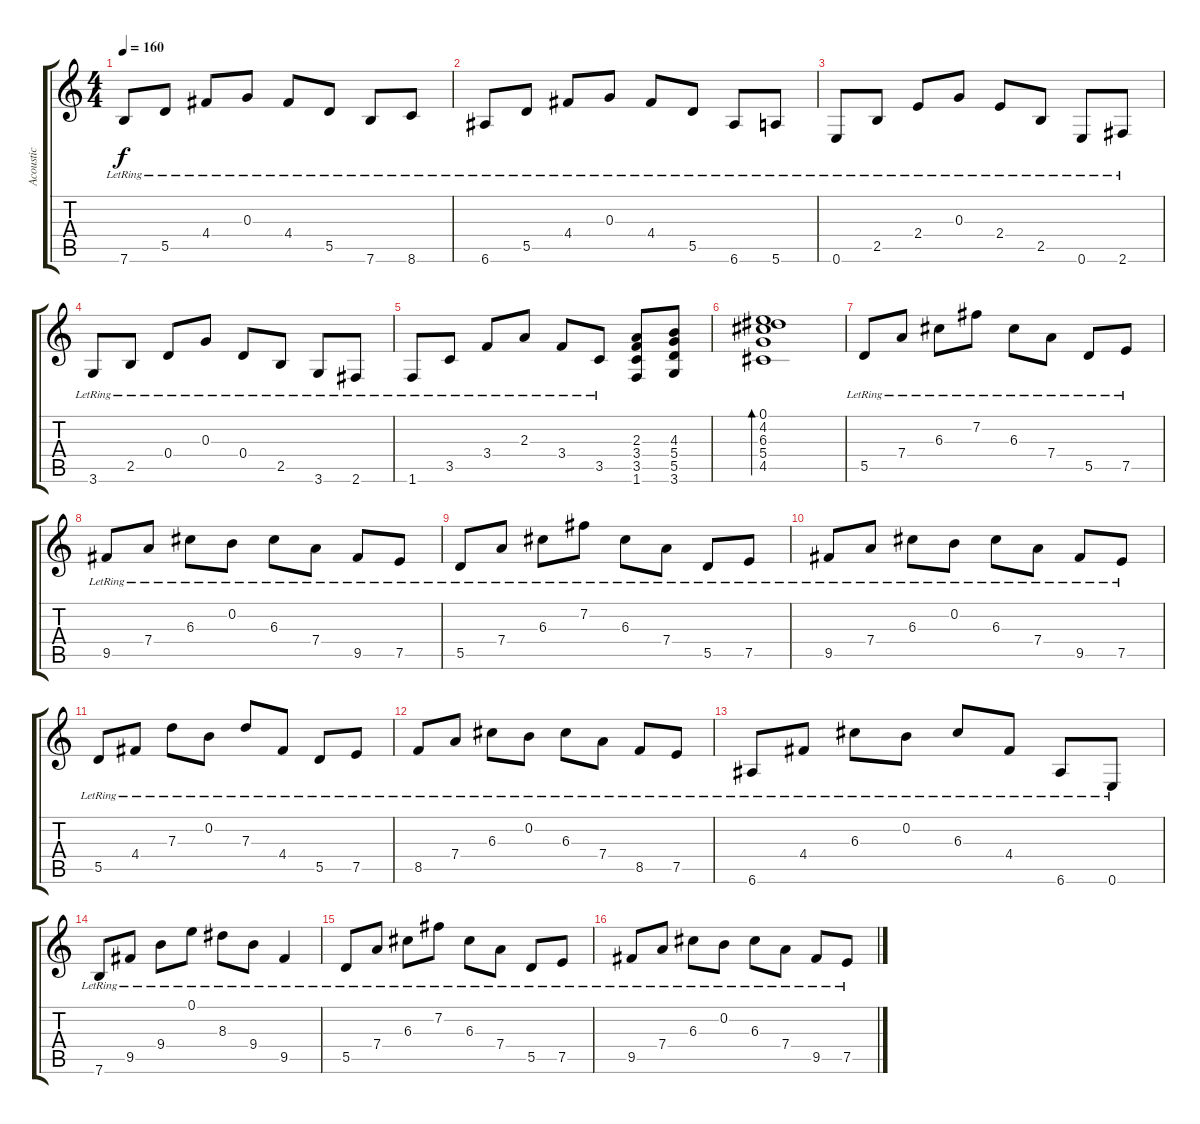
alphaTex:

\track ("Acoustic" "Acoustic") {instrument acousticguitarnylon}
\staff {score tabs}
\tuning (E4 B3 G3 D3 A2 E2) {hide}
\ts (4 4)
\tempo 160
\clef g2
\ks c
7.6{lr}.8{dy f} 5.5{lr}.8 4.4{lr}.8 0.3{lr}.8 4.4{lr}.8 5.5{lr}.8 7.6{lr}.8 8.6{lr}.8 |
6.6{lr}.8 5.5{lr}.8 4.4{lr}.8 0.3{lr}.8 4.4{lr}.8 5.5{lr}.8 6.6{lr}.8 5.6{lr}.8 |
0.6{lr}.8 2.5{lr}.8 2.4{lr}.8 0.3{lr}.8 2.4{lr}.8 2.5{lr}.8 0.6{lr}.8 2.6{lr}.8 |
3.6{lr}.8 2.5{lr}.8 0.4{lr}.8 0.3{lr}.8 0.4{lr}.8 2.5{lr}.8 3.6{lr}.8 2.6{lr}.8 |
1.6{lr}.8 3.5{lr}.8 3.4{lr}.8 2.3{lr}.8 3.4{lr}.8 3.5{lr}.8 (2.3 3.4 3.5 1.6).8 (4.3 5.4 5.5 3.6).8 |
(0.1 4.2 6.3 5.4 4.5).1{bd 480} |
5.5{lr}.8 7.4{lr}.8 6.3{lr}.8 7.2{lr}.8 6.3{lr}.8 7.4{lr}.8 5.5{lr}.8 7.5{lr}.8 |
9.5{lr}.8 7.4{lr}.8 6.3{lr}.8 0.2{lr}.8 6.3{lr}.8 7.4{lr}.8 9.5{lr}.8 7.5{lr}.8 |
5.5{lr}.8 7.4{lr}.8 6.3{lr}.8 7.2{lr}.8 6.3{lr}.8 7.4{lr}.8 5.5{lr}.8 7.5{lr}.8 |
9.5{lr}.8 7.4{lr}.8 6.3{lr}.8 0.2{lr}.8 6.3{lr}.8 7.4{lr}.8 9.5{lr}.8 7.5{lr}.8 |
5.5{lr}.8 4.4{lr}.8 7.3{lr}.8 0.2{lr}.8 7.3{lr}.8 4.4{lr}.8 5.5{lr}.8 7.5{lr}.8 |
8.5{lr}.8 7.4{lr}.8 6.3{lr}.8 0.2{lr}.8 6.3{lr}.8 7.4{lr}.8 8.5{lr}.8 7.5{lr}.8 |
6.6{lr}.8 4.4{lr}.8 6.3{lr}.8 0.2{lr}.8 6.3{lr}.8 4.4{lr}.8 6.6{lr}.8 0.6{lr}.8 |
7.6{lr}.8 9.5{lr}.8 9.4{lr}.8 0.1{lr}.8 8.3{lr}.8 9.4{lr}.8 9.5{lr}.4 |
5.5{lr}.8 7.4{lr}.8 6.3{lr}.8 7.2{lr}.8 6.3{lr}.8 7.4{lr}.8 5.5{lr}.8 7.5{lr}.8 |
9.5{lr}.8 7.4{lr}.8 6.3{lr}.8 0.2{lr}.8 6.3{lr}.8 7.4{lr}.8 9.5{lr}.8 7.5{lr}.8
